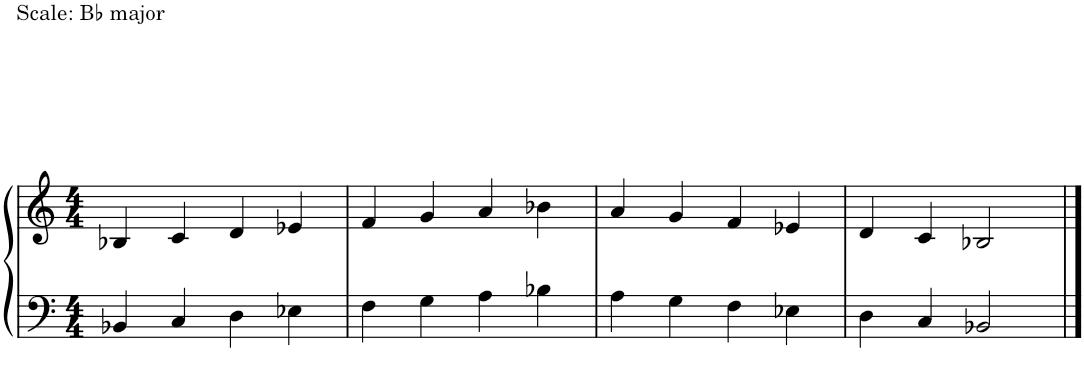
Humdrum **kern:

**kern	**kern
*part1	*part1
*staff2	*staff1
*I"Piano	*
*I'Pno.	*
!!LO:PB:g=z
*clefF4	*clefG2
*k[]	*k[]
*M4/4	*M4/4
=1	=1
!	!LO:TX:a:t=Scale&colon; B♭ major
!LO:TX:a:t=Scale&colon; B♭ major	!
4BB-X/	4B-X/
4C/	4c/
4D\	4d/
4E-X\	4e-X/
=2	=2
4F\	4f/
4G\	4g/
4A\	4a/
4B-X\	4b-X\
=3	=3
4A\	4a/
4G\	4g/
4F\	4f/
4E-X\	4e-X/
=4	=4
4D\	4d/
4C/	4c/
2BB-X/	2B-X/
==	==
*-	*-
